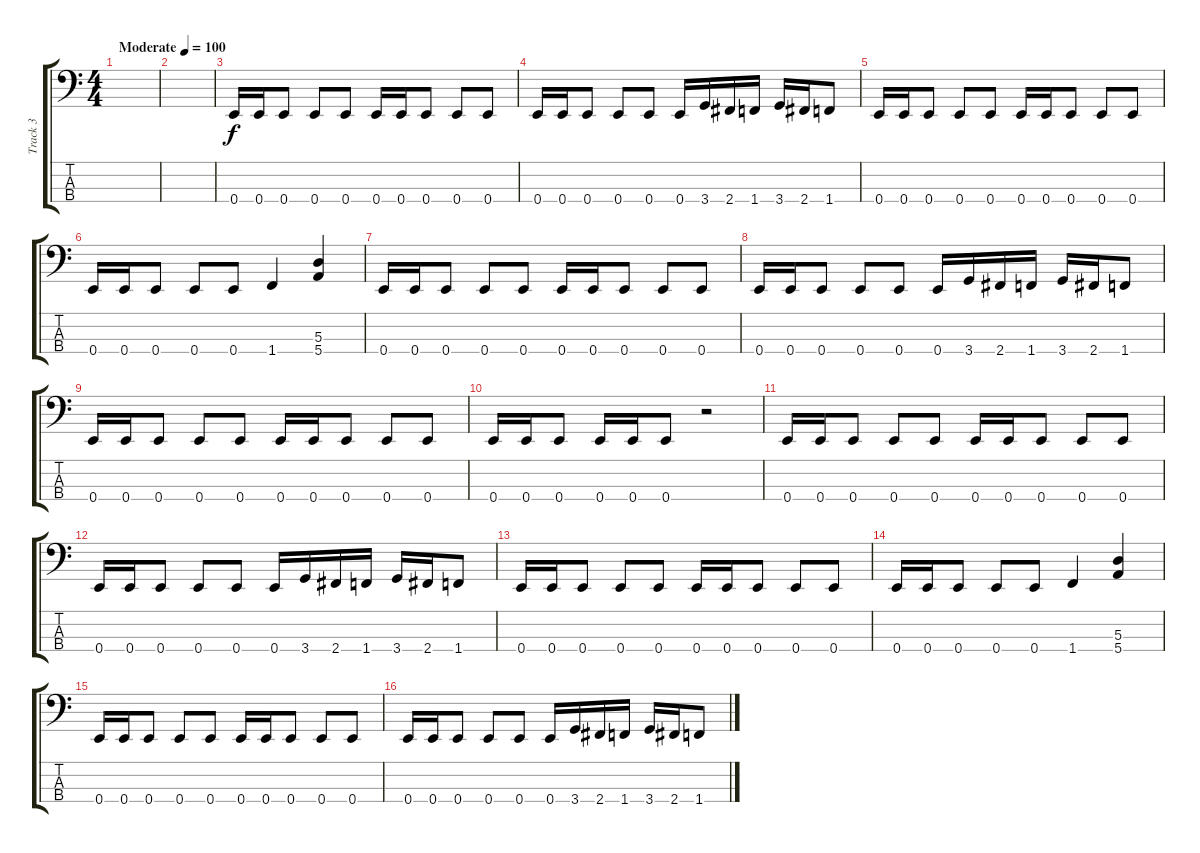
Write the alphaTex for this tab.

\track ("Track 3" "Track 3") {instrument electricbassfinger}
\staff {score tabs}
\tuning (G2 D2 A1 E1) {hide}
\ts (4 4)
\tempo (100 "Moderate")
\clef f4
\ks c
|
|
0.4.16 0.4.16 0.4.8 0.4.8 0.4.8 0.4.16 0.4.16 0.4.8 0.4.8 0.4.8 |
0.4.16 0.4.16 0.4.8 0.4.8 0.4.8 0.4.16 3.4.16 2.4.16 1.4.16 3.4.16 2.4.16 1.4.8 |
0.4.16 0.4.16 0.4.8 0.4.8 0.4.8 0.4.16 0.4.16 0.4.8 0.4.8 0.4.8 |
0.4.16 0.4.16 0.4.8 0.4.8 0.4.8 1.4.4 (5.3 5.4).4 |
0.4.16 0.4.16 0.4.8 0.4.8 0.4.8 0.4.16 0.4.16 0.4.8 0.4.8 0.4.8 |
0.4.16 0.4.16 0.4.8 0.4.8 0.4.8 0.4.16 3.4.16 2.4.16 1.4.16 3.4.16 2.4.16 1.4.8 |
0.4.16 0.4.16 0.4.8 0.4.8 0.4.8 0.4.16 0.4.16 0.4.8 0.4.8 0.4.8 |
0.4.16 0.4.16 0.4.8 0.4.16 0.4.16 0.4.8 r.2 |
0.4.16 0.4.16 0.4.8 0.4.8 0.4.8 0.4.16 0.4.16 0.4.8 0.4.8 0.4.8 |
0.4.16 0.4.16 0.4.8 0.4.8 0.4.8 0.4.16 3.4.16 2.4.16 1.4.16 3.4.16 2.4.16 1.4.8 |
0.4.16 0.4.16 0.4.8 0.4.8 0.4.8 0.4.16 0.4.16 0.4.8 0.4.8 0.4.8 |
0.4.16 0.4.16 0.4.8 0.4.8 0.4.8 1.4.4 (5.3 5.4).4 |
0.4.16 0.4.16 0.4.8 0.4.8 0.4.8 0.4.16 0.4.16 0.4.8 0.4.8 0.4.8 |
0.4.16 0.4.16 0.4.8 0.4.8 0.4.8 0.4.16 3.4.16 2.4.16 1.4.16 3.4.16 2.4.16 1.4.8
